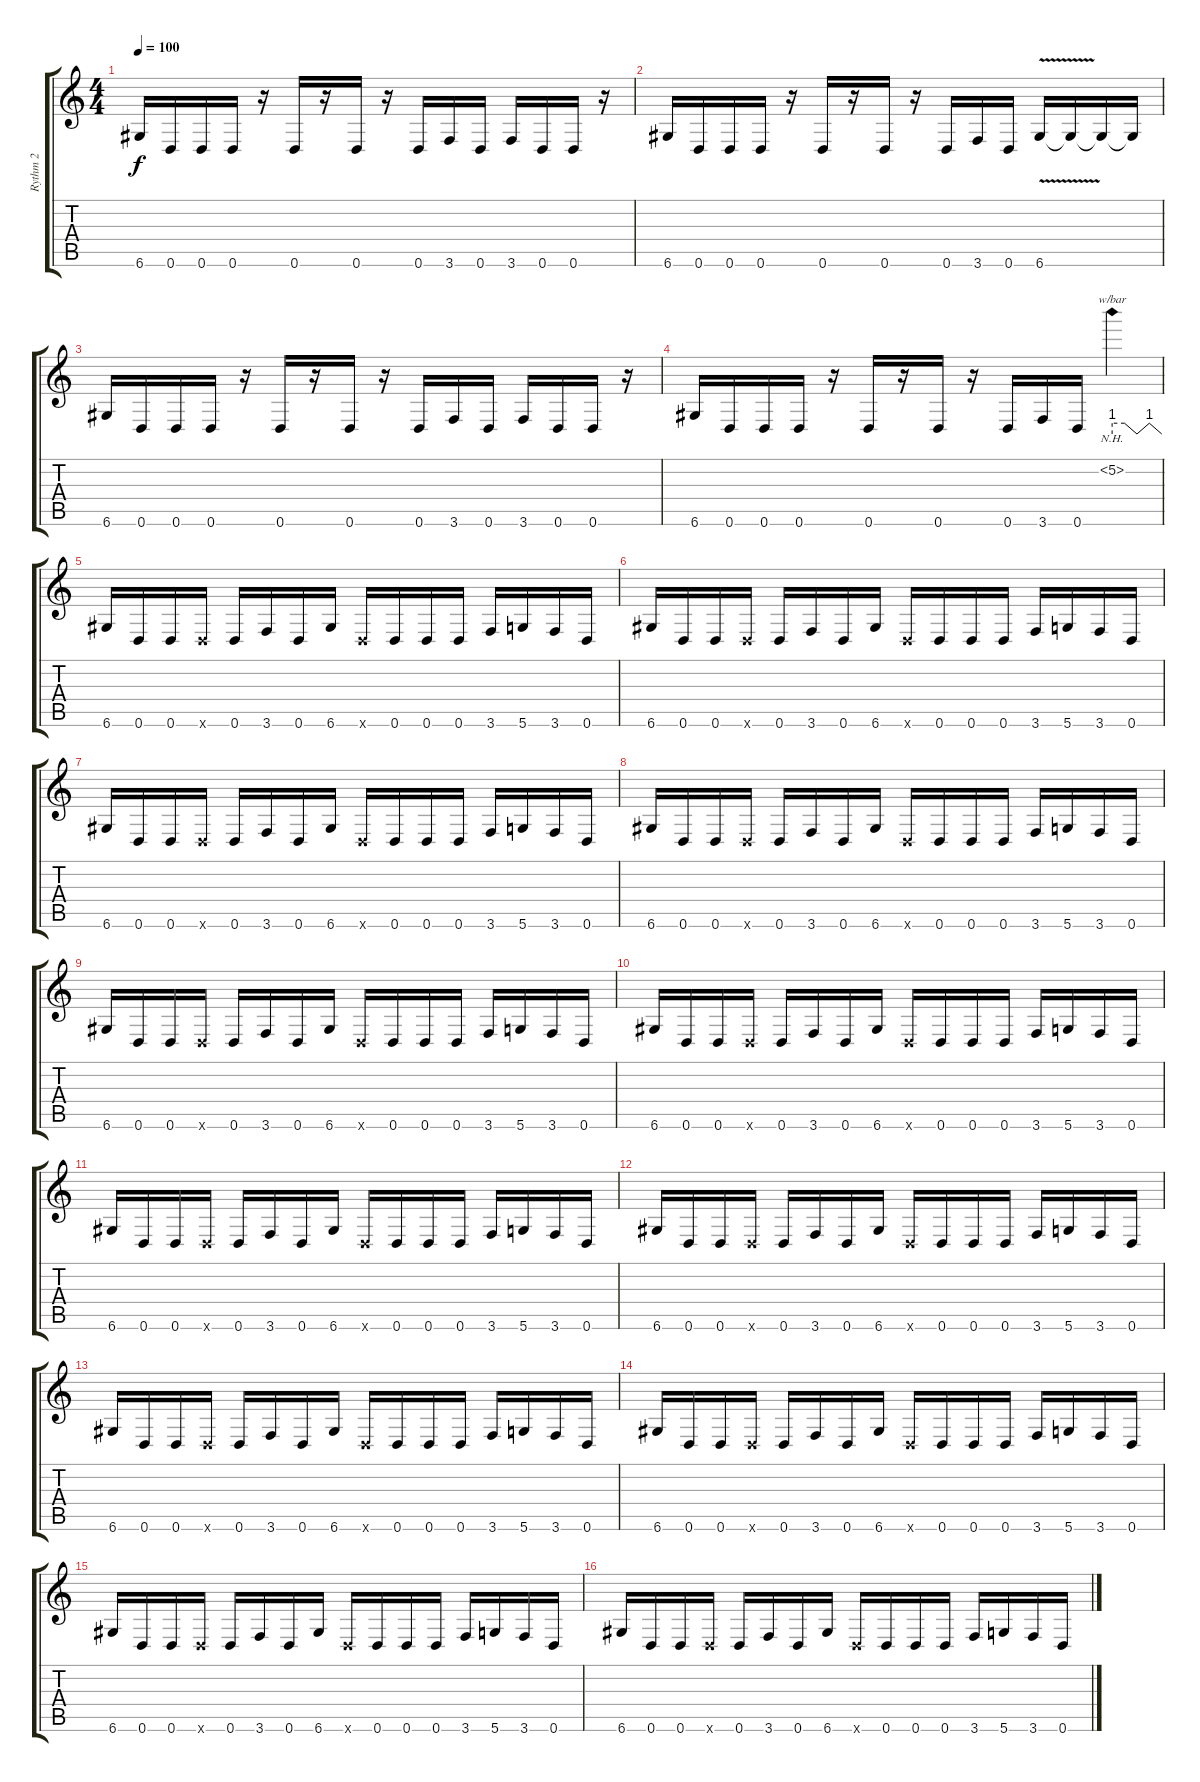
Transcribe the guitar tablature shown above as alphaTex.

\track ("Rythm 2" "Rythm 2") {instrument distortionguitar}
\staff {score tabs}
\tuning (D4 A3 F3 C3 G2 D2) {hide}
\ts (4 4)
\tempo 100
\clef g2
\ks c
6.6.16{dy f} 0.6.16 0.6.16 0.6.16 r.16 0.6.16 r.16 0.6.16 r.16 0.6.16 3.6.16 0.6.16 3.6.16 0.6.16 0.6.16 r.16 |
6.6.16 0.6.16 0.6.16 0.6.16 r.16 0.6.16 r.16 0.6.16 r.16 0.6.16 3.6.16 0.6.16 6.6{v}.16 6.6{t}.16 6.6{t}.16 6.6{t}.16 |
6.6.16 0.6.16 0.6.16 0.6.16 r.16 0.6.16 r.16 0.6.16 r.16 0.6.16 3.6.16 0.6.16 3.6.16 0.6.16 0.6.16 r.16 |
6.6.16 0.6.16 0.6.16 0.6.16 r.16 0.6.16 r.16 0.6.16 r.16 0.6.16 3.6.16 0.6.16 5.2{nh}.4{tbe (custom default 0 4 15 4 30 0 45 4 60 0)} |
6.6.16 0.6.16 0.6.16 0.6{x}.16 0.6.16 3.6.16 0.6.16 6.6.16 0.6{x}.16 0.6.16 0.6.16 0.6.16 3.6.16 5.6.16 3.6.16 0.6.16 |
6.6.16 0.6.16 0.6.16 0.6{x}.16 0.6.16 3.6.16 0.6.16 6.6.16 0.6{x}.16 0.6.16 0.6.16 0.6.16 3.6.16 5.6.16 3.6.16 0.6.16 |
6.6.16 0.6.16 0.6.16 0.6{x}.16 0.6.16 3.6.16 0.6.16 6.6.16 0.6{x}.16 0.6.16 0.6.16 0.6.16 3.6.16 5.6.16 3.6.16 0.6.16 |
6.6.16 0.6.16 0.6.16 0.6{x}.16 0.6.16 3.6.16 0.6.16 6.6.16 0.6{x}.16 0.6.16 0.6.16 0.6.16 3.6.16 5.6.16 3.6.16 0.6.16 |
6.6.16 0.6.16 0.6.16 0.6{x}.16 0.6.16 3.6.16 0.6.16 6.6.16 0.6{x}.16 0.6.16 0.6.16 0.6.16 3.6.16 5.6.16 3.6.16 0.6.16 |
6.6.16 0.6.16 0.6.16 0.6{x}.16 0.6.16 3.6.16 0.6.16 6.6.16 0.6{x}.16 0.6.16 0.6.16 0.6.16 3.6.16 5.6.16 3.6.16 0.6.16 |
6.6.16 0.6.16 0.6.16 0.6{x}.16 0.6.16 3.6.16 0.6.16 6.6.16 0.6{x}.16 0.6.16 0.6.16 0.6.16 3.6.16 5.6.16 3.6.16 0.6.16 |
6.6.16 0.6.16 0.6.16 0.6{x}.16 0.6.16 3.6.16 0.6.16 6.6.16 0.6{x}.16 0.6.16 0.6.16 0.6.16 3.6.16 5.6.16 3.6.16 0.6.16 |
6.6.16 0.6.16 0.6.16 0.6{x}.16 0.6.16 3.6.16 0.6.16 6.6.16 0.6{x}.16 0.6.16 0.6.16 0.6.16 3.6.16 5.6.16 3.6.16 0.6.16 |
6.6.16 0.6.16 0.6.16 0.6{x}.16 0.6.16 3.6.16 0.6.16 6.6.16 0.6{x}.16 0.6.16 0.6.16 0.6.16 3.6.16 5.6.16 3.6.16 0.6.16 |
6.6.16 0.6.16 0.6.16 0.6{x}.16 0.6.16 3.6.16 0.6.16 6.6.16 0.6{x}.16 0.6.16 0.6.16 0.6.16 3.6.16 5.6.16 3.6.16 0.6.16 |
6.6.16 0.6.16 0.6.16 0.6{x}.16 0.6.16 3.6.16 0.6.16 6.6.16 0.6{x}.16 0.6.16 0.6.16 0.6.16 3.6.16 5.6.16 3.6.16 0.6.16
